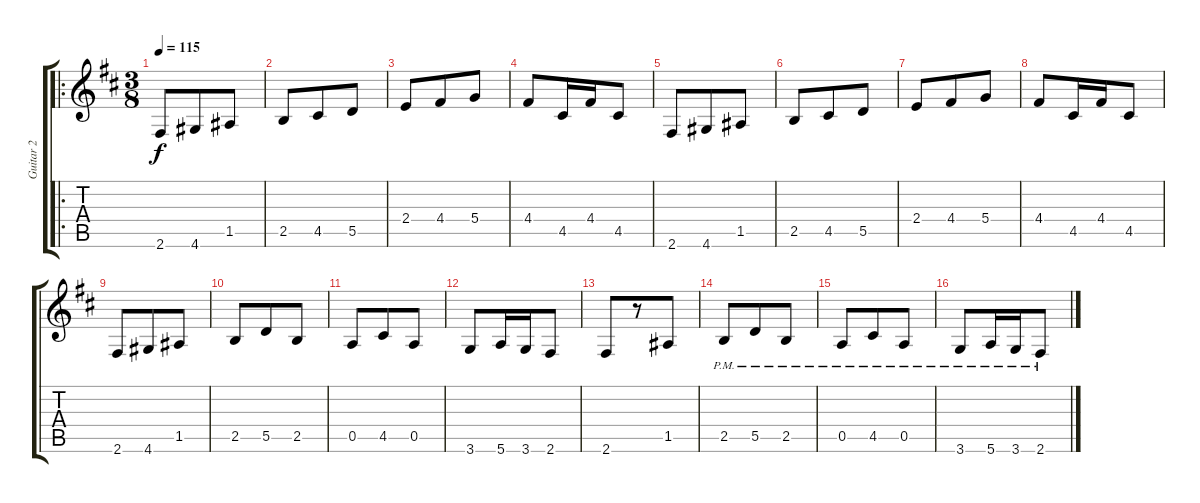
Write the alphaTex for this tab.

\track ("Guitar 2" "Guitar 2") {instrument acousticguitarnylon}
\staff {score tabs}
\tuning (E4 B3 G3 D3 A2 E2) {hide}
\ro
\ts (3 8)
\tempo 115
\clef g2
\ks d
2.6.8{dy f instrument acousticguitarnylon} 4.6.8 1.5.8 |
2.5.8 4.5.8 5.5.8 |
2.4.8 4.4.8 5.4.8 |
4.4.8 4.5.16 4.4.16 4.5.8 |
2.6.8 4.6.8 1.5.8 |
2.5.8 4.5.8 5.5.8 |
2.4.8 4.4.8 5.4.8 |
4.4.8 4.5.16 4.4.16 4.5.8 |
2.6.8 4.6.8 1.5.8 |
2.5.8 5.5.8 2.5.8 |
0.5.8 4.5.8 0.5.8 |
3.6.8 5.6.16 3.6.16 2.6.8 |
2.6.8 r.8 1.5.8 |
2.5{pm}.8 5.5{pm}.8 2.5{pm}.8 |
0.5{pm}.8 4.5{pm}.8 0.5{pm}.8 |
3.6{pm}.8 5.6{pm}.16 3.6{pm}.16 2.6{pm}.8
